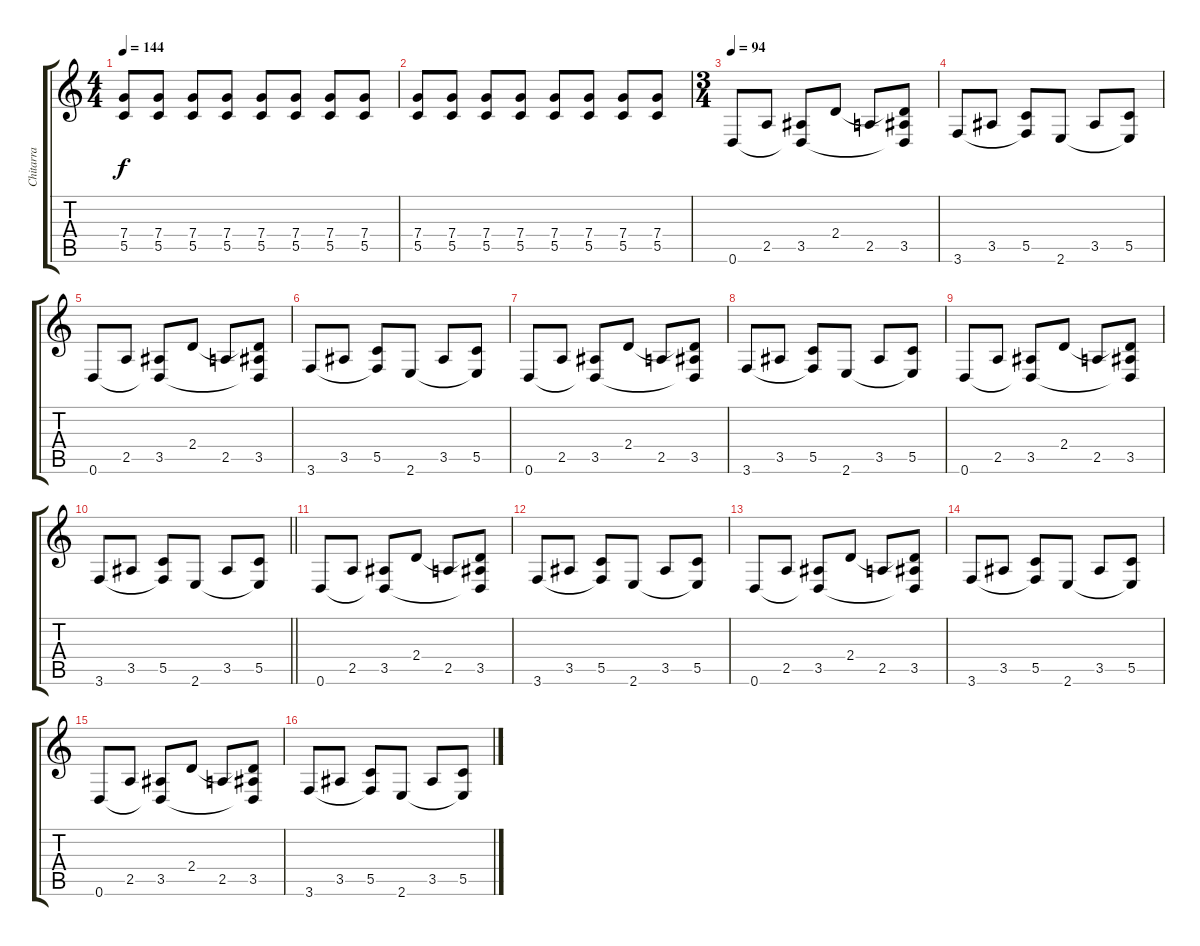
\track ("Chitarra" "Chitarra") {instrument overdrivenguitar}
\staff {score tabs}
\tuning (D4 A3 F3 C3 G2 D2) {hide}
\ts (4 4)
\tempo 144
\clef g2
\ks c
(7.4 5.5).8{dy f} (7.4 5.5).8 (7.4 5.5).8 (7.4 5.5).8 (7.4 5.5).8 (7.4 5.5).8 (7.4 5.5).8 (7.4 5.5).8 |
(7.4 5.5).8 (7.4 5.5).8 (7.4 5.5).8 (7.4 5.5).8 (7.4 5.5).8 (7.4 5.5).8 (7.4 5.5).8 (7.4 5.5).8 |
\ts (3 4)
\tempo 94
0.6.8 2.5.8 (3.5 0.6{t}).8 2.4.8 2.5.8 (2.4{t} 3.5 0.6{t}).8 |
3.6.8 3.5.8 (5.5 3.6{t}).8 2.6.8 3.5.8 (5.5 2.6{t}).8 |
0.6.8 2.5.8 (3.5 0.6{t}).8 2.4.8 2.5.8 (2.4{t} 3.5 0.6{t}).8 |
3.6.8 3.5.8 (5.5 3.6{t}).8 2.6.8 3.5.8 (5.5 2.6{t}).8 |
0.6.8 2.5.8 (3.5 0.6{t}).8 2.4.8 2.5.8 (2.4{t} 3.5 0.6{t}).8 |
3.6.8 3.5.8 (5.5 3.6{t}).8 2.6.8 3.5.8 (5.5 2.6{t}).8 |
0.6.8 2.5.8 (3.5 0.6{t}).8 2.4.8 2.5.8 (2.4{t} 3.5 0.6{t}).8 |
\barLineRight lightlight
3.6.8 3.5.8 (5.5 3.6{t}).8 2.6.8 3.5.8 (5.5 2.6{t}).8 |
0.6.8 2.5.8 (3.5 0.6{t}).8 2.4.8 2.5.8 (2.4{t} 3.5 0.6{t}).8 |
3.6.8 3.5.8 (5.5 3.6{t}).8 2.6.8 3.5.8 (5.5 2.6{t}).8 |
0.6.8 2.5.8 (3.5 0.6{t}).8 2.4.8 2.5.8 (2.4{t} 3.5 0.6{t}).8 |
3.6.8 3.5.8 (5.5 3.6{t}).8 2.6.8 3.5.8 (5.5 2.6{t}).8 |
0.6.8 2.5.8 (3.5 0.6{t}).8 2.4.8 2.5.8 (2.4{t} 3.5 0.6{t}).8 |
3.6.8 3.5.8 (5.5 3.6{t}).8 2.6.8 3.5.8 (5.5 2.6{t}).8
